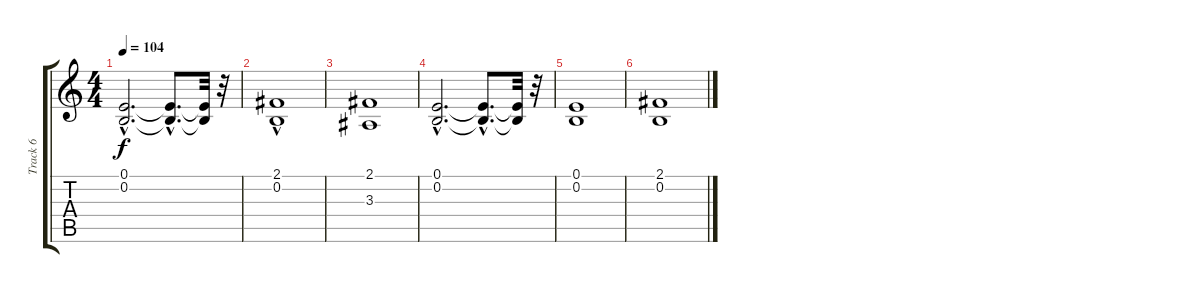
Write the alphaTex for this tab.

\track ("Track 6" "Track 6") {instrument stringensemble2}
\staff {score tabs}
\tuning (E4 B3 G3 D3 A2 E2) {hide}
\ts (4 4)
\tempo 104
\clef g2
\ks c
(0.1{hac} 0.2{hac}).2{d dy f} (0.1{hac t} 0.2{hac t}).8{d} (0.1{t} 0.2{t}).32 r.32 |
(2.1{hac} 0.2).1 |
(2.1 3.3).1 |
(0.1{hac} 0.2{hac}).2{d} (0.1{hac t} 0.2{hac t}).8{d} (0.1{t} 0.2{t}).32 r.32 |
(0.1 0.2).1 |
(2.1 0.2).1
